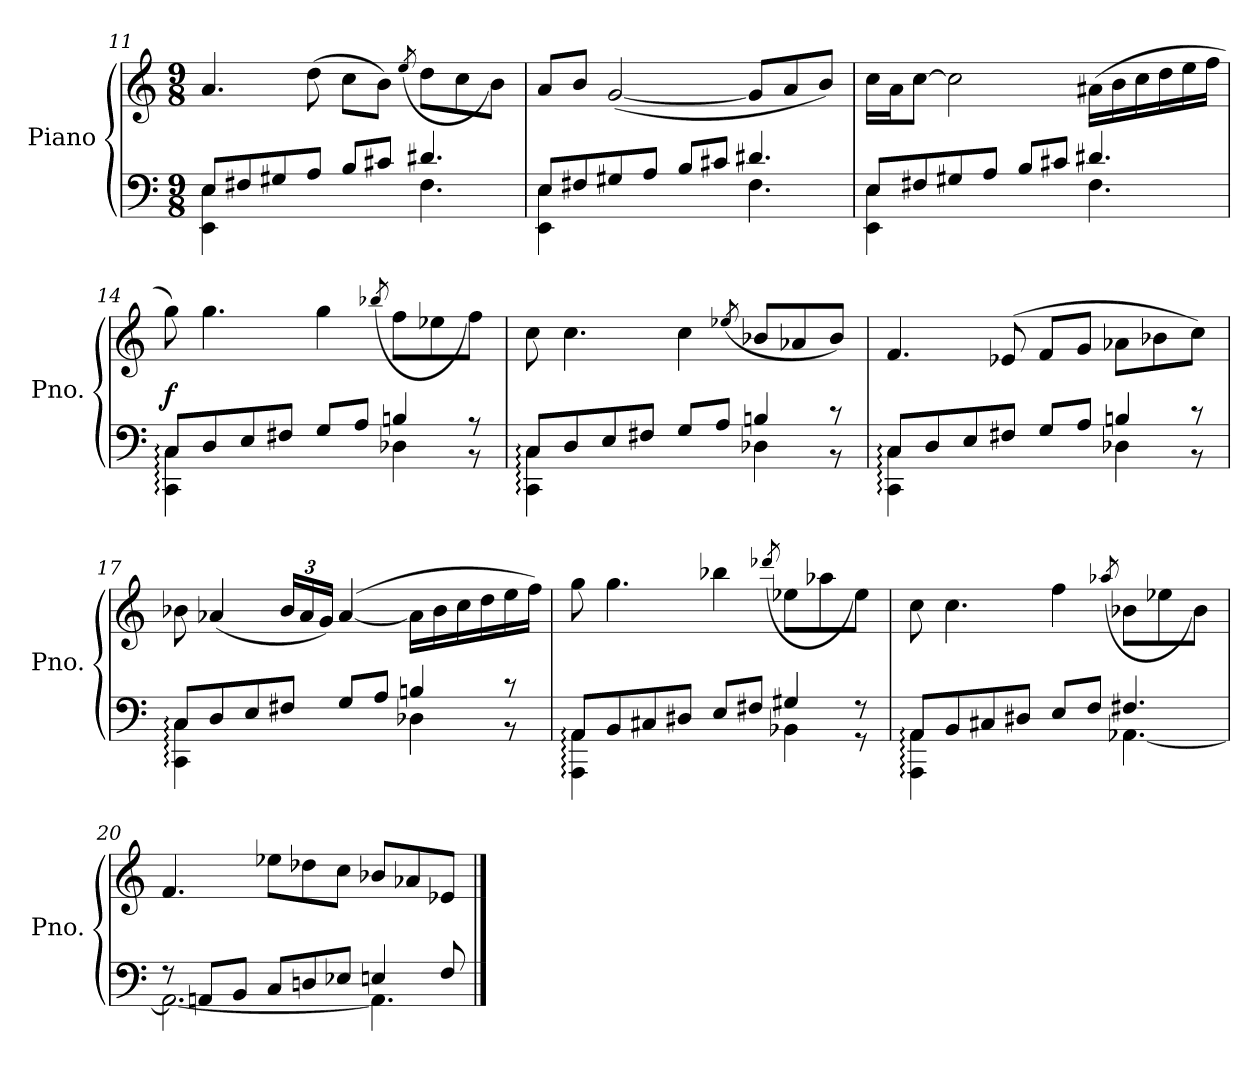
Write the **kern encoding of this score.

**kern	**kern	**dynam
*part1	*part1	*part1
*staff2	*staff1	*staff1/2
*I"Piano	*	*
*I'Pno.	*	*
*clefF4	*clefG2	*
*k[]	*k[]	*
*M9/8	*M9/8	*
=11	=11	=11
*^	*	*
8E/L	4EE\ 4E\	4.a/	.
8F#X/	.	.	.
8G#X/	2ryy	.	.
8A/J	.	(>8dd\	.
8B/L	.	8cc\L	.
8c#X/J	.	8b\J)	.
.	.	(>8qee/	.
4.d#X/	4.F#\	8dd\L	.
.	.	8cc\	.
.	.	8b\J)	.
=12	=12	=12	=12
8E/L	4EE\ 4E\	8a/L	.
8F#X/	.	8b/J	.
8G#X/	2ryy	(>[2g/	.
8A/J	.	.	.
8B/L	.	.	.
8c#X/J	.	.	.
4.d#X/	4.F#\	8g/L]	.
.	.	8a/	.
.	.	8b/J)	.
!!LO:LB:g=z
=13	=13	=13	=13
8E/L	4EE\ 4E\	16cc\LL	.
.	.	16a\J	.
8F#X/	.	[8cc\J	.
8G#X/	2ryy	2cc\]	.
8A/J	.	.	.
8B/L	.	.	.
8c#X/J	.	.	.
4.d#X/	4.F#\	(>16a#X\LL	.
.	.	16b\	.
.	.	16cc\	.
.	.	16dd\	.
.	.	16ee\	.
.	.	16ff\JJ	.
=14	=14	=14	=14
!	!	!	!LO:DY:a=2
8C/L	4CC\: 4C\:	8gg\)	f
8D/	.	4.gg\	.
8E/	2ryy	.	.
8F#X/J	.	.	.
8G/L	.	4gg\	.
8A/J	.	.	.
.	.	(>8qbb-X/	.
4Bn/	4D-X\	8ff\L	.
.	.	8ee-X\	.
8r	8r	8ff\J)	.
=15	=15	=15	=15
8C/L	4CC\: 4C\:	8cc\	.
8D/	.	4.cc\	.
8E/	2ryy	.	.
8F#X/J	.	.	.
8G/L	.	4cc\	.
8A/J	.	.	.
.	.	(<8qee-X/	.
4Bn/	4D-X\	8b-X/L	.
.	.	8a-X/	.
8r	8r	8b-/J)	.
!!LO:PB:g=z
=16	=16	=16	=16
8C/L	4CC\: 4C\:	4.f/	.
8D/	.	.	.
8E/	2ryy	.	.
8F#X/J	.	(>8e-X/	.
8G/L	.	8f/L	.
8A/J	.	8g/J	.
4Bn/	4D-X\	8a-X\L	.
.	.	8b-X\	.
8r	8r	8cc\J)	.
=17	=17	=17	=17
8C/L	4CC\: 4C\:	8b-X\	.
8D/	.	(<4a-X/	.
8E/	2ryy	.	.
*	*	*Xbrackettup	*
8F#X/J	.	24b-/LL	.
.	.	24a-/	.
.	.	24g/JJ)	.
8G/L	.	(>[4a-/	.
8A/J	.	.	.
4Bn/	4D-X\	16a-\LL]	.
.	.	16b-\	.
.	.	16cc\	.
.	.	16dd\	.
8r	8r	16ee\	.
.	.	16ff\JJ)	.
!!LO:LB:g=z
=18	=18	=18	=18
8AA/L	4AAA\: 4AA\:	8gg\	.
8BB/	.	4.gg\	.
8C#X/	2ryy	.	.
8D#X/J	.	.	.
8E/L	.	4bb-X\	.
8F#X/J	.	.	.
.	.	(>8qddd-X/	.
4G#X/	4BB-X\	8ee-X\L	.
.	.	8aa-X\	.
8r	8r	8ee-\J)	.
=19	=19	=19	=19
8AA/L	4AAA\: 4AA\:	8cc\	.
8BB/	.	4.cc\	.
8C#X/	2ryy	.	.
8D#X/J	.	.	.
8E/L	.	4ff\	.
8F/J	.	.	.
.	.	(>8qaa-X/	.
4.F#X/	[4.AA-X\	8b-X\L	.
.	.	8ee-X\	.
.	.	8b-\J)	.
=20	=20	=20	=20
8r	2.AA-\_	4.f/	.
8AAn/L	.	.	.
8BB/J	.	.	.
8C/L	.	8ee-X\L	.
8Dn/	.	8dd-X\	.
8E-X/J	.	8cc\J	.
4En/	4.AA-\]	8b-X/L	.
.	.	8a-X/	.
8F/	.	8e-X/J	.
*v	*v	*	*
==	==	==
*-	*-	*-
